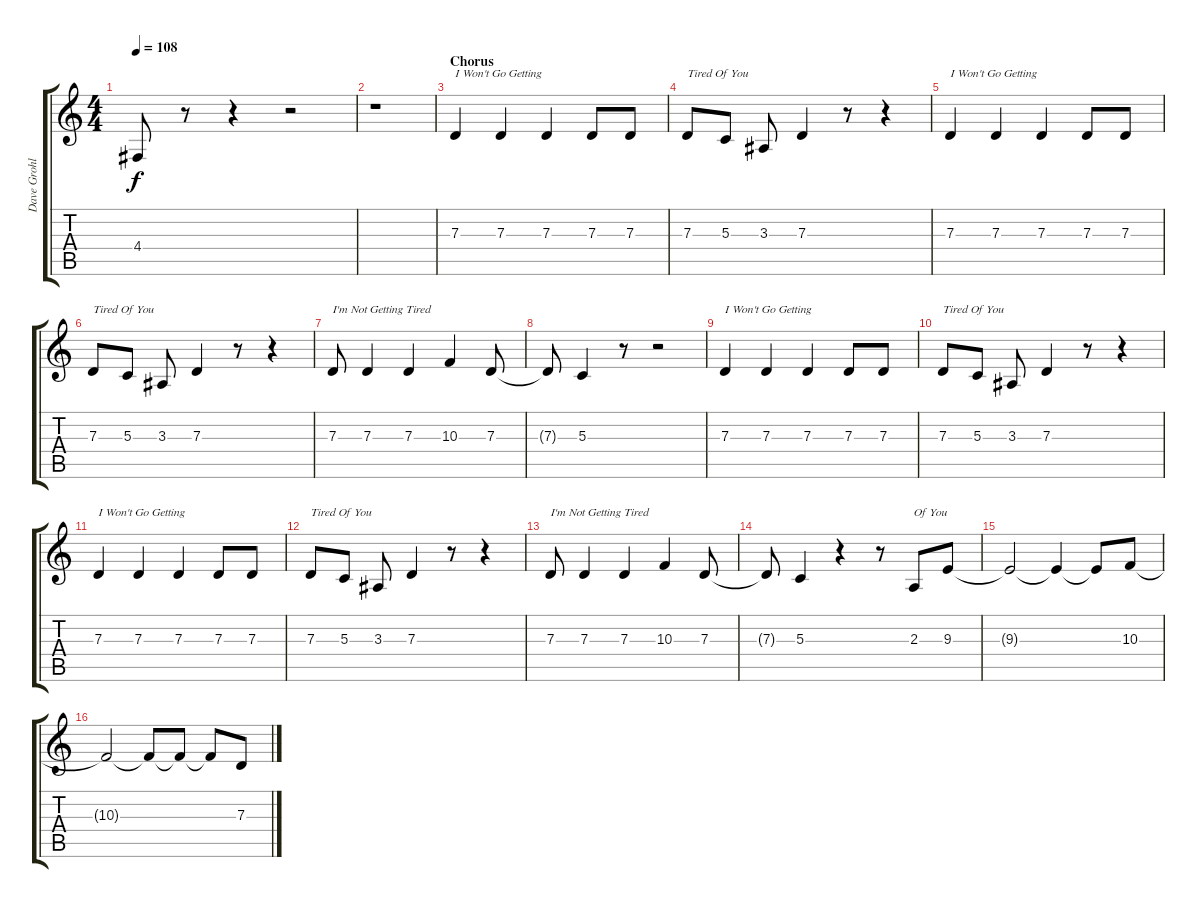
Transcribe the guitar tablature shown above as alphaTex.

\track ("Dave Grohl (Voice)" "Dave Grohl") {instrument recorder}
\staff {score tabs}
\tuning (E4 B3 G3 D3 A2 E2) {hide}
\ts (4 4)
\tempo 108
\clef g2
\ks c
4.4{t}.8{dy f} r.8 r.4 r.2 |
r.1 |
\section ("" "Chorus")
7.3.4{txt "I Won't Go Getting"} 7.3.4 7.3.4 7.3.8 7.3.8 |
7.3.8{txt "Tired Of You"} 5.3.8 3.3.8 7.3.4 r.8 r.4 |
7.3.4{txt "I Won't Go Getting"} 7.3.4 7.3.4 7.3.8 7.3.8 |
7.3.8{txt "Tired Of You"} 5.3.8 3.3.8 7.3.4 r.8 r.4 |
7.3.8{txt "I'm Not Getting Tired"} 7.3.4 7.3.4 10.3.4 7.3.8 |
7.3{t}.8 5.3.4 r.8 r.2 |
7.3.4{txt "I Won't Go Getting"} 7.3.4 7.3.4 7.3.8 7.3.8 |
7.3.8{txt "Tired Of You"} 5.3.8 3.3.8 7.3.4 r.8 r.4 |
7.3.4{txt "I Won't Go Getting"} 7.3.4 7.3.4 7.3.8 7.3.8 |
7.3.8{txt "Tired Of You"} 5.3.8 3.3.8 7.3.4 r.8 r.4 |
7.3.8{txt "I'm Not Getting Tired"} 7.3.4 7.3.4 10.3.4 7.3.8 |
7.3{t}.8 5.3.4 r.4 r.8 2.3.8{txt "Of You"} 9.3.8 |
9.3{t}.2 9.3{t}.4 9.3{t}.8 10.3.8 |
10.3{t}.2 10.3{t}.8 10.3{t}.8 10.3{t}.8 7.3.8
